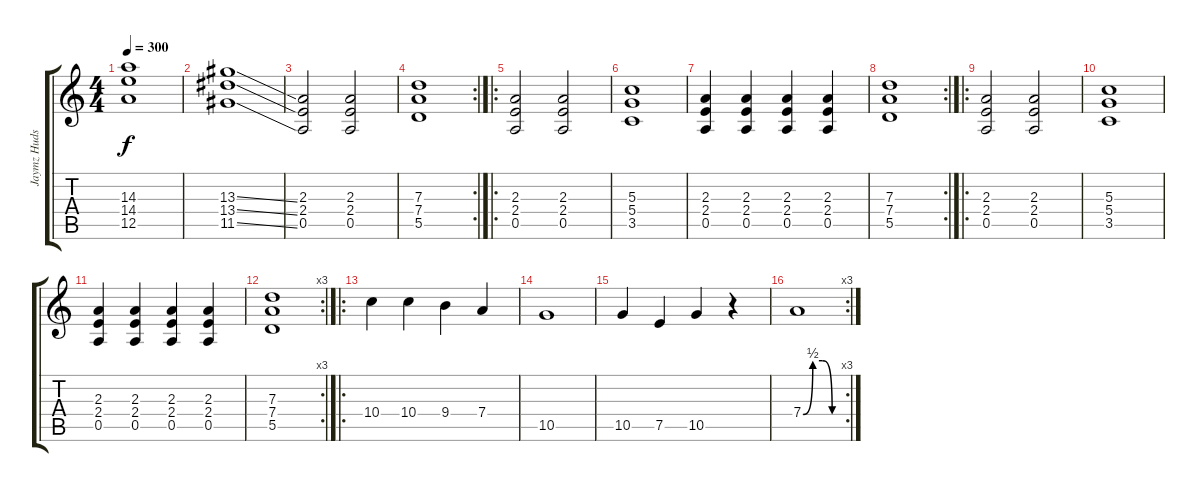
\track ("Jaymz Hudson" "Jaymz Huds") {instrument distortionguitar}
\staff {score tabs}
\tuning (E4 B3 G3 D3 A2 E2) {hide}
\ts (4 4)
\tempo 300
\clef g2
\ks c
(14.3 14.4 12.5).1{dy f} |
(13.3{ss} 13.4{ss} 11.5{ss}).1 |
(2.3 2.4 0.5).2 (2.3 2.4 0.5).2 |
\rc 2
(7.3 7.4 5.5).1 |
\ro
(2.3 2.4 0.5).2 (2.3 2.4 0.5).2 |
(5.3 5.4 3.5).1 |
(2.3 2.4 0.5).4 (2.3 2.4 0.5).4 (2.3 2.4 0.5).4 (2.3 2.4 0.5).4 |
\rc 2
(7.3 7.4 5.5).1 |
\ro
(2.3 2.4 0.5).2 (2.3 2.4 0.5).2 |
(5.3 5.4 3.5).1 |
(2.3 2.4 0.5).4 (2.3 2.4 0.5).4 (2.3 2.4 0.5).4 (2.3 2.4 0.5).4 |
\rc 3
(7.3 7.4 5.5).1 |
\ro
10.4.4 10.4.4 9.4.4 7.4.4 |
10.5.1 |
10.5.4 7.5.4 10.5.4 r.4 |
\rc 3
7.4{be (custom 0 0 15 2 30 2 45 0 60 0)}.1
